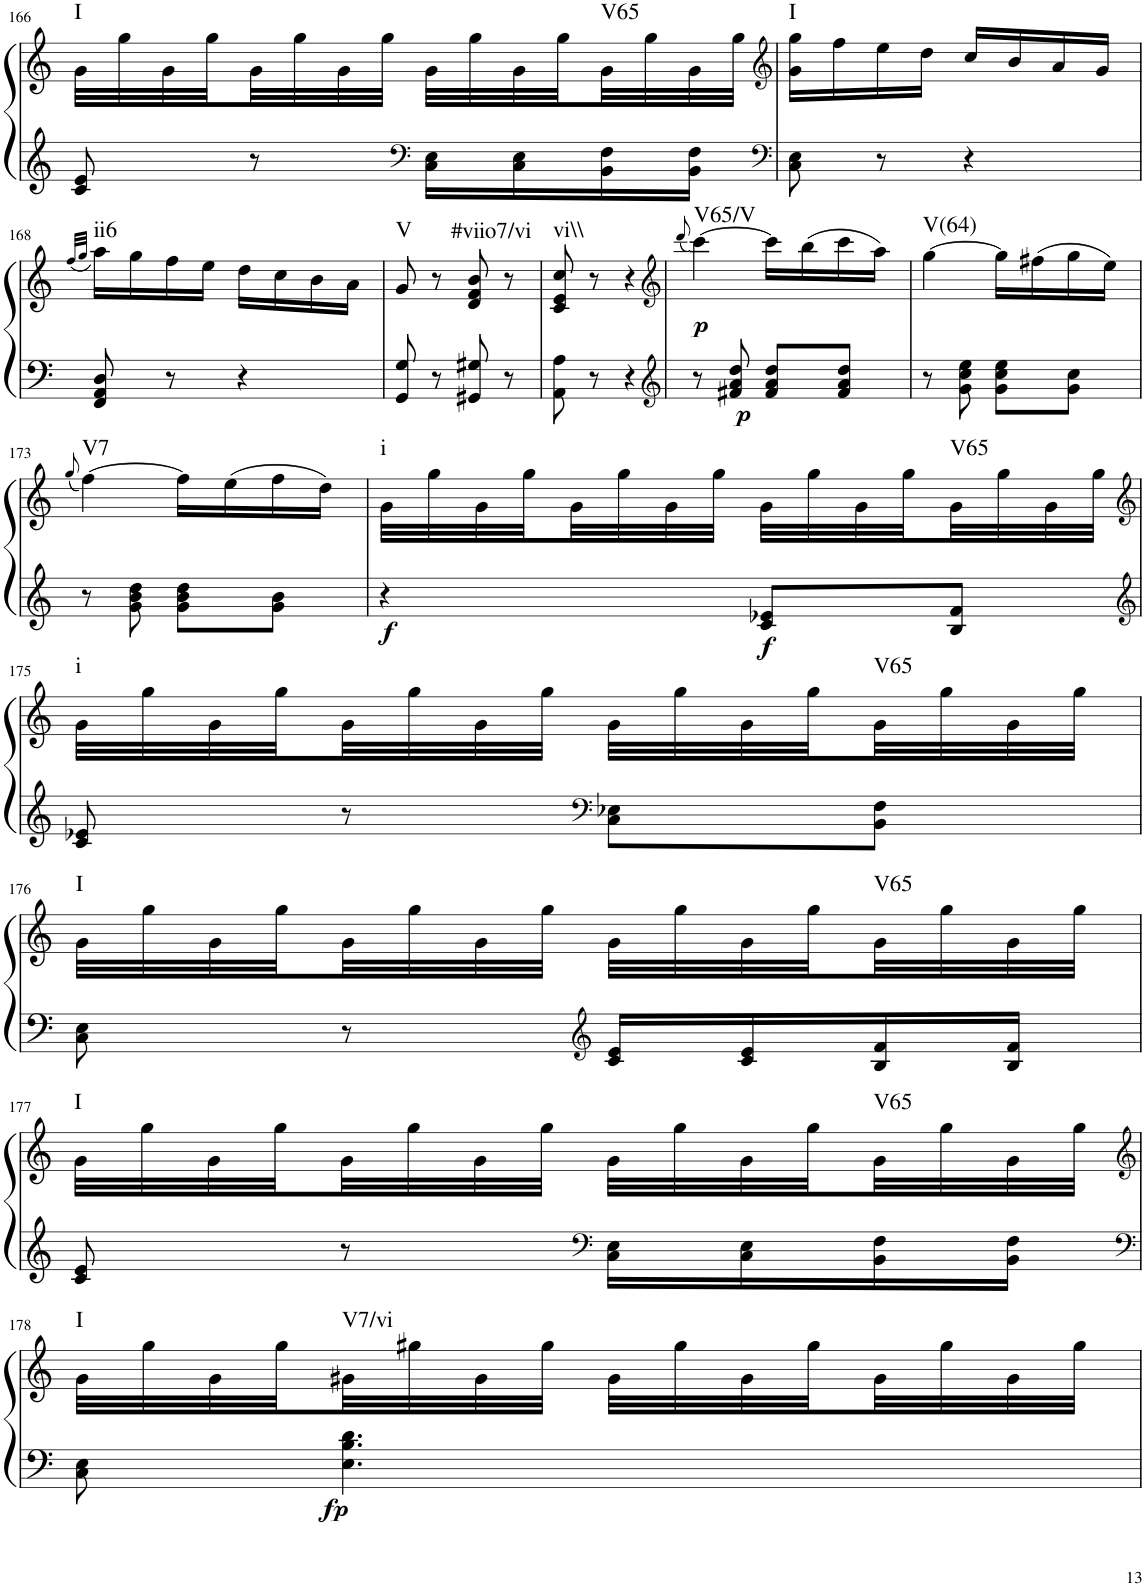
**kern	**kern	**dynam	**harte
*part1	*part1	*part1	*part1
*staff2	*staff1	*staff1/2	*
*I"Klavier linke Hand	*	*	*
!!LO:PB:g=z
*clefG2	*clefG2	*	*
*k[]	*k[]	*	*
*M2/4	*M2/4	*	*
=166	=166	=166	=166
!	!	!	!LO:H:kt=I
8c/ 8e/	32g\LLL	.	N
.	32gg\	.	.
.	32g\	.	.
.	32gg\	.	.
8r	32g\	.	.
.	32gg\	.	.
.	32g\	.	.
.	32gg\JJJ	.	.
*clefF4	*	*	*
16C\ 16E\LL	32g\LLL	.	.
.	32gg\	.	.
16C\ 16E\	32g\	.	.
.	32gg\	.	.
!	!	!	!LO:H:kt=V65
16BB\ 16F\	32g\	.	N
.	32gg\	.	.
16BB\ 16F\JJ	32g\	.	.
.	32gg\JJJ	.	.
=167	=167	=167	=167
*clefF4	*clefG2	*	*
!	!	!	!LO:H:kt=I
8C\ 8E\	16g\ 16gg\LL	.	N
.	16ff\	.	.
8r	16ee\	.	.
.	16dd\JJ	.	.
4r	16cc/LL	.	.
.	16b/	.	.
.	16a/	.	.
.	16g/JJ	.	.
!!LO:LB:g=z
=168	=168	=168	=168
.	(32qff/LLL	.	.
.	32qgg/JJJ	.	.
!	!	!	!LO:H:kt=ii6
8FF/ 8AA/ 8D/	16aa\LL)	.	N
.	16gg\	.	.
8r	16ff\	.	.
.	16ee\JJ	.	.
4r	16dd\LL	.	.
.	16cc\	.	.
.	16b\	.	.
.	16a\JJ	.	.
=169	=169	=169	=169
!	!	!	!LO:H:kt=V
8GG/ 8G/	8g/	.	N
8r	8r	.	.
!	!	!	!LO:H:kt=#viio7/vi
8GG#X/ 8G#X/	8d/ 8f/ 8b/	.	N
8r	8r	.	.
=170	=170	=170	=170
!	!	!	!LO:H:kt=vi\\
8AA\ 8A\	8c/ 8e/ 8cc/	.	N
8r	8r	.	.
4r	4r	.	.
=171	=171	=171	=171
*clefG2	*clefG2	*	*
.	(8qddd/	.	.
!	!	!LO:DY:b	!LO:H:kt=V65/V
8r	[4ccc\)	p	N
!	!	!LO:DY:b=2	!
8f#X/ 8a/ 8dd/	.	p	.
8f#/ 8a/ 8dd/L	16ccc\LL]	.	.
.	(16bb\	.	.
8f#/ 8a/ 8dd/J	16ccc\	.	.
.	16aa\JJ)	.	.
=172	=172	=172	=172
!	!	!	!LO:H:kt=V(64)
8r	[4gg\	.	N
8g\ 8cc\ 8ee\	.	.	.
8g\ 8cc\ 8ee\L	16gg\LL]	.	.
.	(16ff#X\	.	.
8g\ 8cc\J	16gg\	.	.
.	16ee\JJ)	.	.
!!LO:LB:g=z
=173	=173	=173	=173
.	(8qgg/	.	.
!	!	!	!LO:H:kt=V7
8r	[4ff\)	.	N
8g\ 8b\ 8dd\	.	.	.
8g\ 8b\ 8dd\L	16ff\LL]	.	.
.	(16ee\	.	.
8g\ 8b\J	16ff\	.	.
.	16dd\JJ)	.	.
=174	=174	=174	=174
!	!	!LO:DY:b=2	!LO:H:kt=i
4r	32g\LLL	f	N
.	32gg\	.	.
.	32g\	.	.
.	32gg\	.	.
.	32g\	.	.
.	32gg\	.	.
.	32g\	.	.
.	32gg\JJJ	.	.
!	!	!LO:DY:b=2	!
8c/ 8e-X/L	32g\LLL	f	.
.	32gg\	.	.
.	32g\	.	.
.	32gg\	.	.
!	!	!	!LO:H:kt=V65
8B/ 8f/J	32g\	.	N
.	32gg\	.	.
.	32g\	.	.
.	32gg\JJJ	.	.
!!LO:LB:g=z
=175	=175	=175	=175
*clefG2	*clefG2	*	*
!	!	!	!LO:H:kt=i
8c/ 8e-X/	32g\LLL	.	N
.	32gg\	.	.
.	32g\	.	.
.	32gg\	.	.
8r	32g\	.	.
.	32gg\	.	.
.	32g\	.	.
.	32gg\JJJ	.	.
*clefF4	*	*	*
8C\ 8E-X\L	32g\LLL	.	.
.	32gg\	.	.
.	32g\	.	.
.	32gg\	.	.
!	!	!	!LO:H:kt=V65
8BB\ 8F\J	32g\	.	N
.	32gg\	.	.
.	32g\	.	.
.	32gg\JJJ	.	.
!!LO:LB:g=z
=176	=176	=176	=176
!	!	!	!LO:H:kt=I
8C\ 8E\	32g\LLL	.	N
.	32gg\	.	.
.	32g\	.	.
.	32gg\	.	.
8r	32g\	.	.
.	32gg\	.	.
.	32g\	.	.
.	32gg\JJJ	.	.
*clefG2	*	*	*
16c/ 16e/LL	32g\LLL	.	.
.	32gg\	.	.
16c/ 16e/	32g\	.	.
.	32gg\	.	.
!	!	!	!LO:H:kt=V65
16B/ 16f/	32g\	.	N
.	32gg\	.	.
16B/ 16f/JJ	32g\	.	.
.	32gg\JJJ	.	.
!!LO:LB:g=z
=177	=177	=177	=177
!	!	!	!LO:H:kt=I
8c/ 8e/	32g\LLL	.	N
.	32gg\	.	.
.	32g\	.	.
.	32gg\	.	.
8r	32g\	.	.
.	32gg\	.	.
.	32g\	.	.
.	32gg\JJJ	.	.
*clefF4	*	*	*
16C\ 16E\LL	32g\LLL	.	.
.	32gg\	.	.
16C\ 16E\	32g\	.	.
.	32gg\	.	.
!	!	!	!LO:H:kt=V65
16BB\ 16F\	32g\	.	N
.	32gg\	.	.
16BB\ 16F\JJ	32g\	.	.
.	32gg\JJJ	.	.
!!LO:LB:g=z
=178	=178	=178	=178
*clefF4	*clefG2	*	*
!	!	!	!LO:H:kt=I
8C\ 8E\	32g\LLL	.	N
.	32gg\	.	.
.	32g\	.	.
.	32gg\	.	.
!	!	!LO:DY:b=2	!LO:H:kt=V7/vi
4.E\ 4.B\ 4.d\	32g#X\	fp	N
.	32gg#X\	.	.
.	32g#\	.	.
.	32gg#\JJJ	.	.
.	32g#\LLL	.	.
.	32gg#\	.	.
.	32g#\	.	.
.	32gg#\	.	.
.	32g#\	.	.
.	32gg#\	.	.
.	32g#\	.	.
.	32gg#\JJJ	.	.
=	=	=	=
*-	*-	*-	*-
